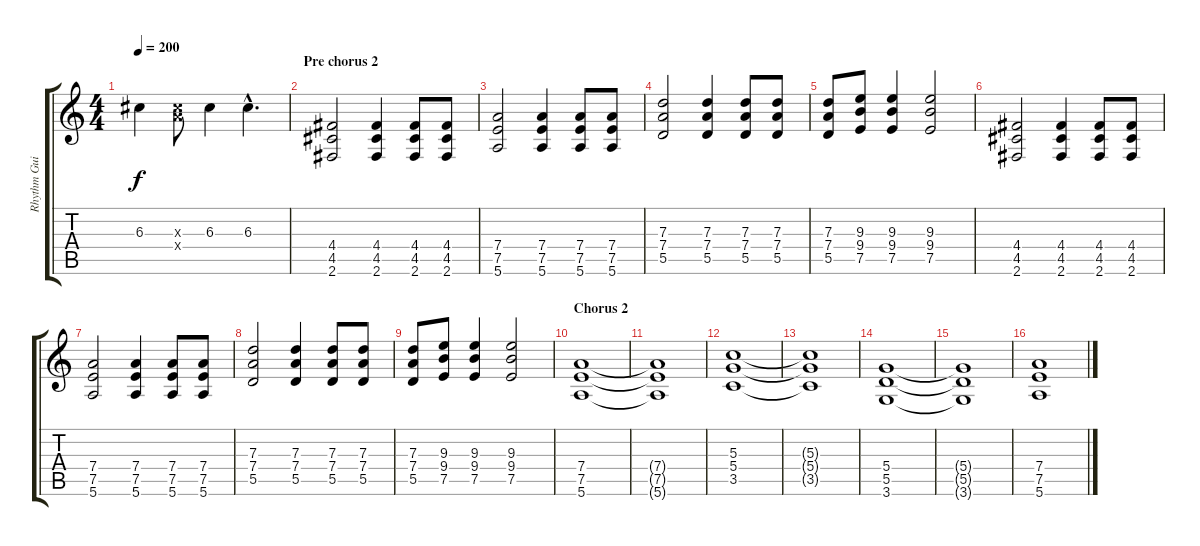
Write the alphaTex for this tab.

\track ("Rhythm Guitar" "Rhythm Gui") {instrument distortionguitar}
\staff {score tabs}
\tuning (E4 B3 G3 D3 A2 E2) {hide}
\ts (4 4)
\tempo 200
\clef g2
\ks c
6.3.4{dy f} (6.3{x} 7.4{x}).8 6.3.4 6.3{hac}.4{d} |
\section ("" "Pre chorus 2")
(4.4 4.5 2.6).2 (4.4 4.5 2.6).4 (4.4 4.5 2.6).8 (4.4 4.5 2.6).8 |
(7.4 7.5 5.6).2 (7.4 7.5 5.6).4 (7.4 7.5 5.6).8 (7.4 7.5 5.6).8 |
(7.3 7.4 5.5).2 (7.3 7.4 5.5).4 (7.3 7.4 5.5).8 (7.3 7.4 5.5).8 |
(7.3 7.4 5.5).8 (9.3 9.4 7.5).8 (9.3 9.4 7.5).4 (9.3 9.4 7.5).2 |
(4.4 4.5 2.6).2 (4.4 4.5 2.6).4 (4.4 4.5 2.6).8 (4.4 4.5 2.6).8 |
(7.4 7.5 5.6).2 (7.4 7.5 5.6).4 (7.4 7.5 5.6).8 (7.4 7.5 5.6).8 |
(7.3 7.4 5.5).2 (7.3 7.4 5.5).4 (7.3 7.4 5.5).8 (7.3 7.4 5.5).8 |
(7.3 7.4 5.5).8 (9.3 9.4 7.5).8 (9.3 9.4 7.5).4 (9.3 9.4 7.5).2 |
\section ("" "Chorus 2")
(7.4 7.5 5.6).1 |
(7.4{t} 7.5{t} 5.6{t}).1 |
(5.3 5.4 3.5).1 |
(5.3{t} 5.4{t} 3.5{t}).1 |
(5.4 5.5 3.6).1 |
(5.4{t} 5.5{t} 3.6{t}).1 |
(7.4 7.5 5.6).1
